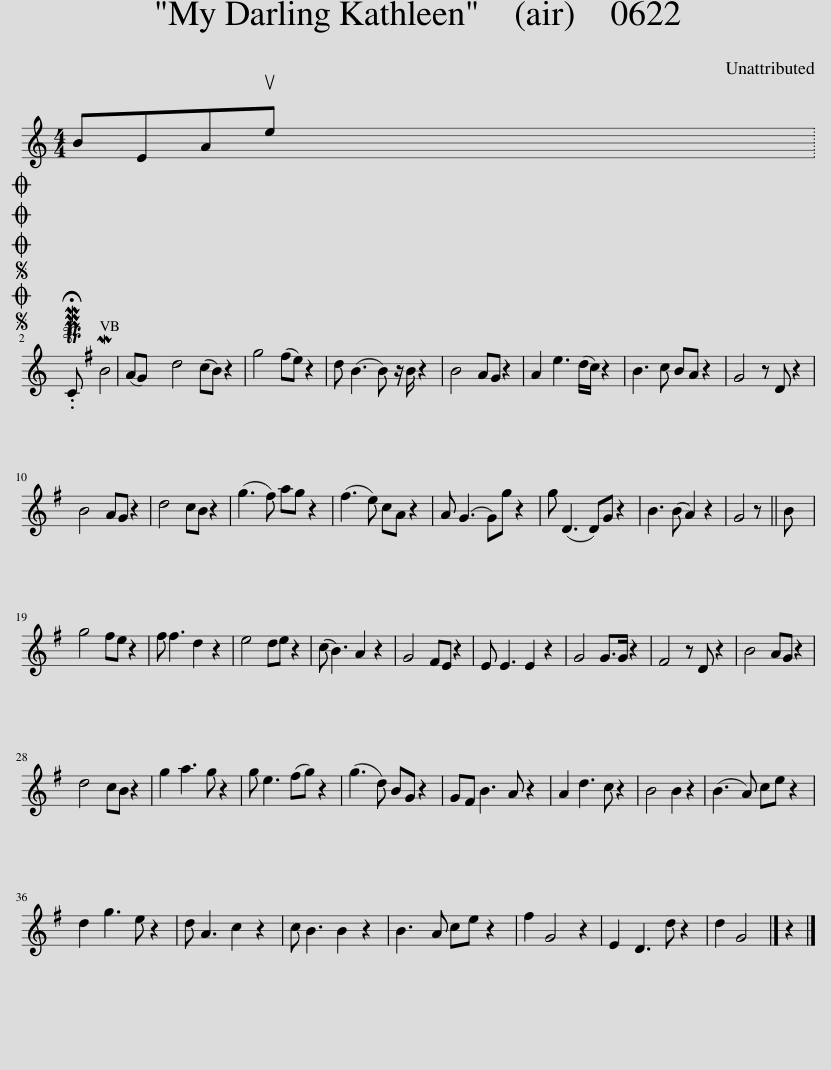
X:1
L:1/8
M:4/4
I:linebreak $
K:C
V:1 treble
V:1
 BEAue x2002 |$SOSOOO .!fermata!PMTC MB4 (AG) | d4 (cB) z2 | g4 (^fe) z2 | d (B3 B) z/ B/ z2 | %5
 B4 AG z2 | A2 e3 (d/c/) z2 | B3 c BA z2 | G4 z D z2 |$ B4 AG z2 | %10
 d4 cB z2 | (g3 ^f) ag z2 | (^f3 e) cA z2 | A (G3 G)g z2 | g (D3 D)G z2 | %15
 B3 (B A2) z2 | G4 z || B |$ g4 ^fe z2 | ^f f3 d2 z2 | %20
 e4 de z2 | (c B3) A2 z2 | G4 ^FE z2 | E E3 E2 z2 | G4 G>G z2 | %25
 ^F4 z D z2 | B4 AG z2 |$ d4 cB z2 | g2 a3 g z2 | g e3 (^fg) z2 | %30
 (g3 d) BG z2 | G^F B3 A z2 | A2 d3 c z2 | B4 B2 z2 | (B3 A) ce z2 |$ %35
 d2 g3 e z2 | d A3 c2 z2 | c B3 B2 z2 | B3 A ce z2 | ^f2 G4 z2 | %40
 E2 D3 d z2 | d2 G4 z2 |] %42
